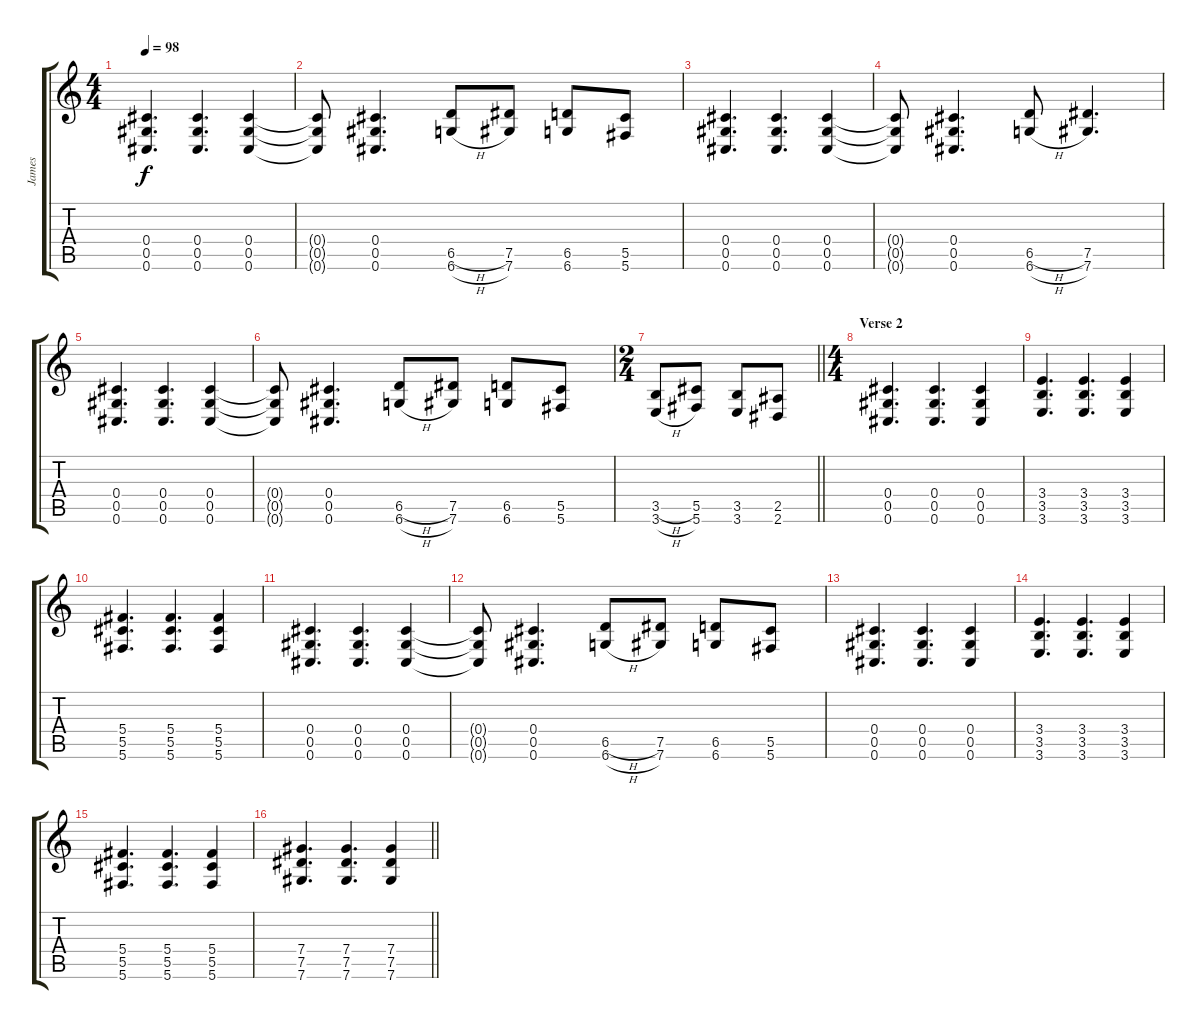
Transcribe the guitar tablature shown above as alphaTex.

\track ("James" "James") {instrument distortionguitar}
\staff {score tabs}
\tuning (Eb4 Bb3 Gb3 Db3 Ab2 Db2) {hide}
\ts (4 4)
\section ("" "")
\tempo 98
\clef g2
\ks c
(0.4 0.5 0.6).4{d dy f} (0.4 0.5 0.6).4{d} (0.4 0.5 0.6).4 |
(0.4{t} 0.5{t} 0.6{t}).8 (0.4 0.5 0.6).4{d} (6.5{h} 6.6{h}).8 (7.5 7.6).8 (6.5 6.6).8 (5.5 5.6).8 |
(0.4 0.5 0.6).4{d} (0.4 0.5 0.6).4{d} (0.4 0.5 0.6).4 |
(0.4{t} 0.5{t} 0.6{t}).8 (0.4 0.5 0.6).4{d} (6.5{h} 6.6{h}).8 (7.5 7.6).4{d} |
(0.4 0.5 0.6).4{d} (0.4 0.5 0.6).4{d} (0.4 0.5 0.6).4 |
(0.4{t} 0.5{t} 0.6{t}).8 (0.4 0.5 0.6).4{d} (6.5{h} 6.6{h}).8 (7.5 7.6).8 (6.5 6.6).8 (5.5 5.6).8 |
\ts (2 4)
\barLineRight lightlight
(3.5{h} 3.6{h}).8 (5.5 5.6).8 (3.5 3.6).8 (2.5 2.6).8 |
\ts (4 4)
\section ("" "Verse 2")
(0.4 0.5 0.6).4{d} (0.4 0.5 0.6).4{d} (0.4 0.5 0.6).4 |
(3.4 3.5 3.6).4{d} (3.4 3.5 3.6).4{d} (3.4 3.5 3.6).4 |
(5.4 5.5 5.6).4{d} (5.4 5.5 5.6).4{d} (5.4 5.5 5.6).4 |
(0.4 0.5 0.6).4{d} (0.4 0.5 0.6).4{d} (0.4 0.5 0.6).4 |
(0.4{t} 0.5{t} 0.6{t}).8 (0.4 0.5 0.6).4{d} (6.5{h} 6.6{h}).8 (7.5 7.6).8 (6.5 6.6).8 (5.5 5.6).8 |
(0.4 0.5 0.6).4{d} (0.4 0.5 0.6).4{d} (0.4 0.5 0.6).4 |
(3.4 3.5 3.6).4{d} (3.4 3.5 3.6).4{d} (3.4 3.5 3.6).4 |
(5.4 5.5 5.6).4{d} (5.4 5.5 5.6).4{d} (5.4 5.5 5.6).4 |
\barLineRight lightlight
(7.4 7.5 7.6).4{d} (7.4 7.5 7.6).4{d} (7.4 7.5 7.6).4
